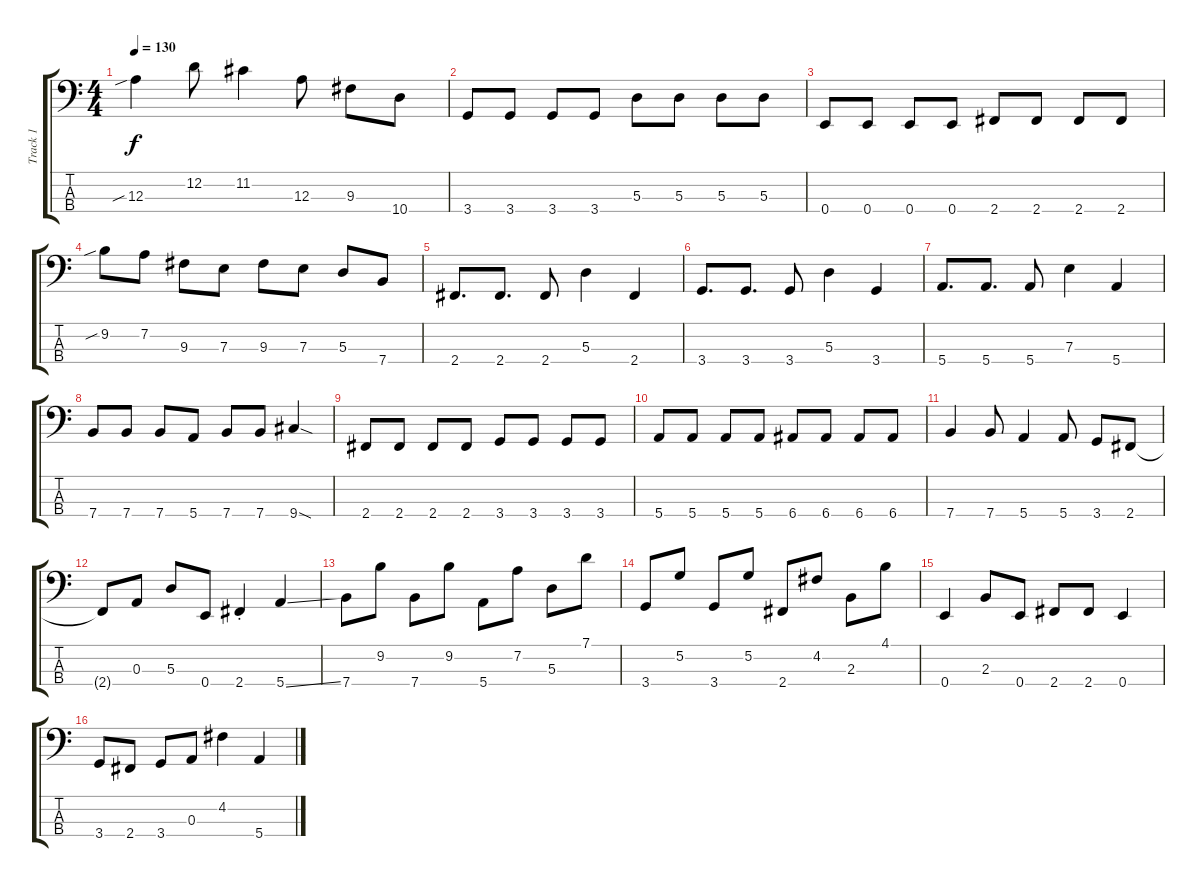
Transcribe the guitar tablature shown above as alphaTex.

\track ("Track 1" "Track 1") {instrument electricbassfinger}
\staff {score tabs}
\tuning (G2 D2 A1 E1) {hide}
\ts (4 4)
\tempo 130
\clef f4
\ks c
12.3{sib}.4{dy f} 12.2.8 11.2.4 12.3.8 9.3.8 10.4.8 |
3.4.8 3.4.8 3.4.8 3.4.8 5.3.8 5.3.8 5.3.8 5.3.8 |
0.4.8 0.4.8 0.4.8 0.4.8 2.4.8 2.4.8 2.4.8 2.4.8 |
9.2{sib}.8 7.2.8 9.3.8 7.3.8 9.3.8 7.3.8 5.3.8 7.4.8 |
2.4.8{d} 2.4.8{d} 2.4.8 5.3.4 2.4.4 |
3.4.8{d} 3.4.8{d} 3.4.8 5.3.4 3.4.4 |
5.4.8{d} 5.4.8{d} 5.4.8 7.3.4 5.4.4 |
7.4.8 7.4.8 7.4.8 5.4.8 7.4.8 7.4.8 9.4{sod}.4 |
2.4.8 2.4.8 2.4.8 2.4.8 3.4.8 3.4.8 3.4.8 3.4.8 |
5.4.8 5.4.8 5.4.8 5.4.8 6.4.8 6.4.8 6.4.8 6.4.8 |
7.4.4 7.4.8 5.4.4 5.4.8 3.4.8 2.4.8 |
2.4{t}.8 0.3.8 5.3.8 0.4.8 2.4{st}.4 5.4{ss}.4 |
7.4.8 9.2.8 7.4.8 9.2.8 5.4.8 7.2.8 5.3.8 7.1.8 |
3.4.8 5.2.8 3.4.8 5.2.8 2.4.8 4.2.8 2.3.8 4.1.8 |
0.4.4 2.3.8 0.4.8 2.4.8 2.4.8 0.4.4 |
3.4.8 2.4.8 3.4.8 0.3.8 4.2.4 5.4.4
